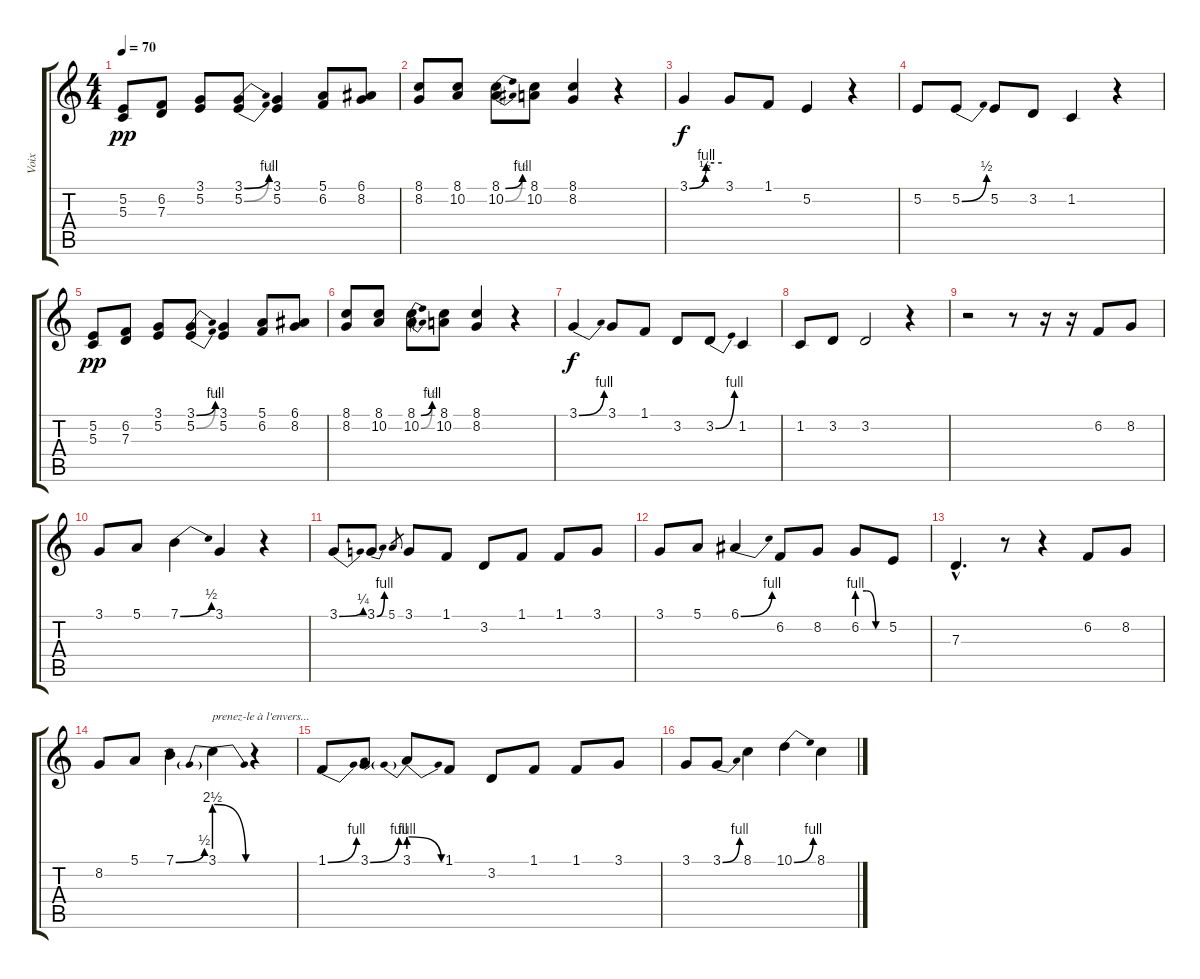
\track ("Voix" "Voix") {instrument recorder}
\staff {score tabs}
\tuning (E4 B3 G3 D3 A2 E2) {hide}
\ts (4 4)
\tempo 70
\clef g2
\ks c
(5.2 5.3).8{dy pp} (6.2 7.3).8 (3.1 5.2).8 (3.1{be (bend 0 0 60 4)} 5.2{be (bend 0 0 60 2)}).8 (3.1 5.2).4 (5.1 6.2).8 (6.1 8.2).8 |
(8.1 8.2).8 (8.1 10.2).8 (8.1{be (bend 0 0 60 4)} 10.2{be (bend 0 0 60 2)}).8 (8.1 10.2).8 (8.1 8.2).4 r.4 |
3.1{be (custom 0 0 29 2 31 4 46 4 60 4)}.4{dy f} 3.1.8 1.1.8 5.2.4 r.4 |
5.2.8 5.2{be (bend 0 0 60 2)}.8 5.2.8 3.2.8 1.2.4 r.4 |
(5.2 5.3).8{dy pp} (6.2 7.3).8 (3.1 5.2).8 (3.1{be (bend 0 0 60 4)} 5.2{be (bend 0 0 60 2)}).8 (3.1 5.2).4 (5.1 6.2).8 (6.1 8.2).8 |
(8.1 8.2).8 (8.1 10.2).8 (8.1{be (bend 0 0 60 4)} 10.2{be (bend 0 0 60 2)}).8 (8.1 10.2).8 (8.1 8.2).4 r.4 |
3.1{be (bend 0 0 60 4)}.4{dy f} 3.1.8 1.1.8 3.2.8 3.2{be (bend 0 0 60 4)}.8 1.2.4 |
1.2.8 3.2.8 3.2.2 r.4 |
r.2 r.8 r.16 r.16 6.2.8 8.2.8 |
3.1.8 5.1.8 7.1{be (bend 0 0 60 2)}.4 3.1.4 r.4 |
3.1{be (bend 0 0 60 1)}.8 3.1{be (bend 0 0 60 4)}.8 5.1.8{gr} 3.1.8 1.1.8 3.2.8 1.1.8 1.1.8 3.1.8 |
3.1.8 5.1.8 6.1{be (bend 0 0 60 4)}.4 6.2.8 8.2.8 6.2{be (custom 0 4 20 4 40 0 55 0 60 0)}.8 5.2.8 |
7.3{hac}.4{d} r.8 r.4 6.2.8 8.2.8 |
8.2.8 5.1.8 7.1{be (bend 0 0 60 2)}.4 3.1{be (prebendrelease 0 10 60 0)}.4{txt "prenez-le à l'envers..."} r.4 |
1.1{be (bend 0 0 60 4)}.8 3.1{be (bend 0 0 60 4)}.8 3.1{be (prebendrelease 0 4 60 0)}.8 1.1.8 3.2.8 1.1.8 1.1.8 3.1.8 |
3.1.8 3.1{be (bend 0 0 60 4)}.8 8.1.4 10.1{be (bend 0 0 60 4)}.4 8.1.4
